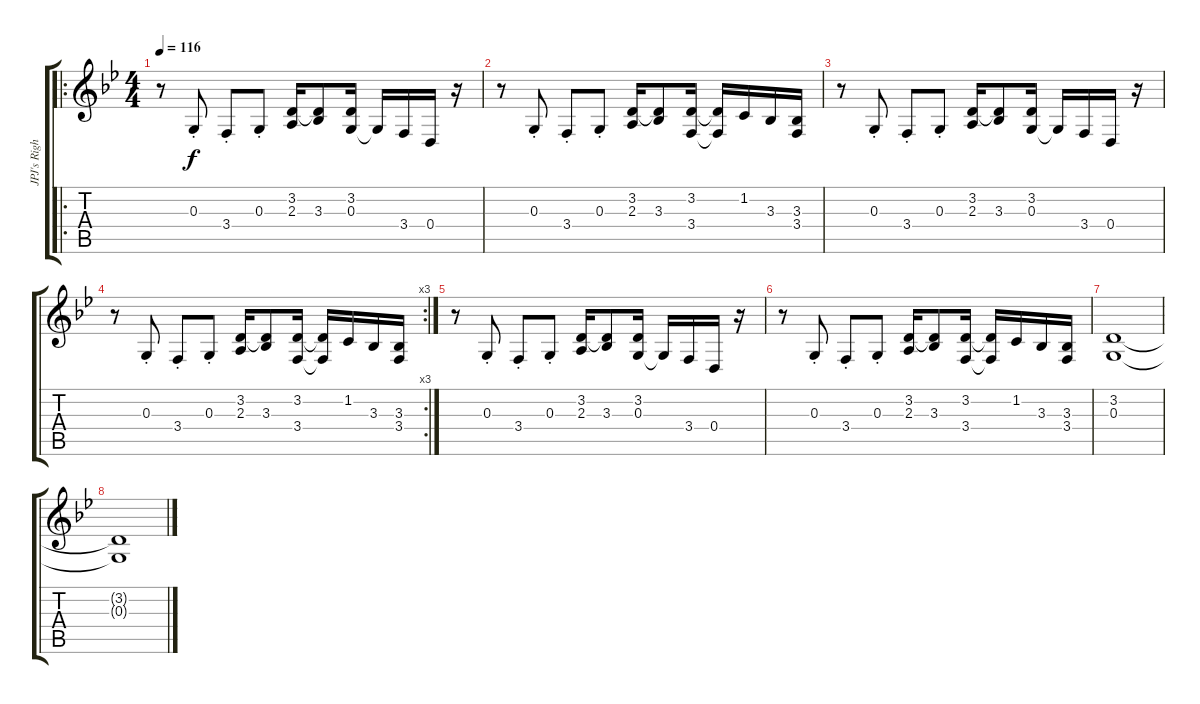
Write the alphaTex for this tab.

\track ("JPJ's Right Hand" "JPJ's Righ") {instrument harpsichord}
\staff {score tabs}
\tuning (E4 B3 G3 D3 A2 E2) {hide}
\ro
\ts (4 4)
\tempo 116
\clef g2
\ks bb
r.8{dy f} 0.3{st}.8 3.4{st}.8 0.3{st}.8 (3.2 2.3).16 (3.2{t} 3.3).8 (3.2 0.3).16 0.3{t}.16 3.4.16 0.4.16 r.16 |
r.8 0.3{st}.8 3.4{st}.8 0.3{st}.8 (3.2 2.3).16 (3.2{t} 3.3).8 (3.2 3.4).16 (3.2{t} 3.4{t}).16 1.2.16 3.3.16 (3.3 3.4).16 |
r.8 0.3{st}.8 3.4{st}.8 0.3{st}.8 (3.2 2.3).16 (3.2{t} 3.3).8 (3.2 0.3).16 0.3{t}.16 3.4.16 0.4.16 r.16 |
\rc 3
r.8 0.3{st}.8 3.4{st}.8 0.3{st}.8 (3.2 2.3).16 (3.2{t} 3.3).8 (3.2 3.4).16 (3.2{t} 3.4{t}).16 1.2.16 3.3.16 (3.3 3.4).16 |
r.8 0.3{st}.8 3.4{st}.8 0.3{st}.8 (3.2 2.3).16 (3.2{t} 3.3).8 (3.2 0.3).16 0.3{t}.16 3.4.16 0.4.16 r.16 |
r.8 0.3{st}.8 3.4{st}.8 0.3{st}.8 (3.2 2.3).16 (3.2{t} 3.3).8 (3.2 3.4).16 (3.2{t} 3.4{t}).16 1.2.16 3.3.16 (3.3 3.4).16 |
(3.2 0.3).1 |
(3.2{t} 0.3{t}).1
